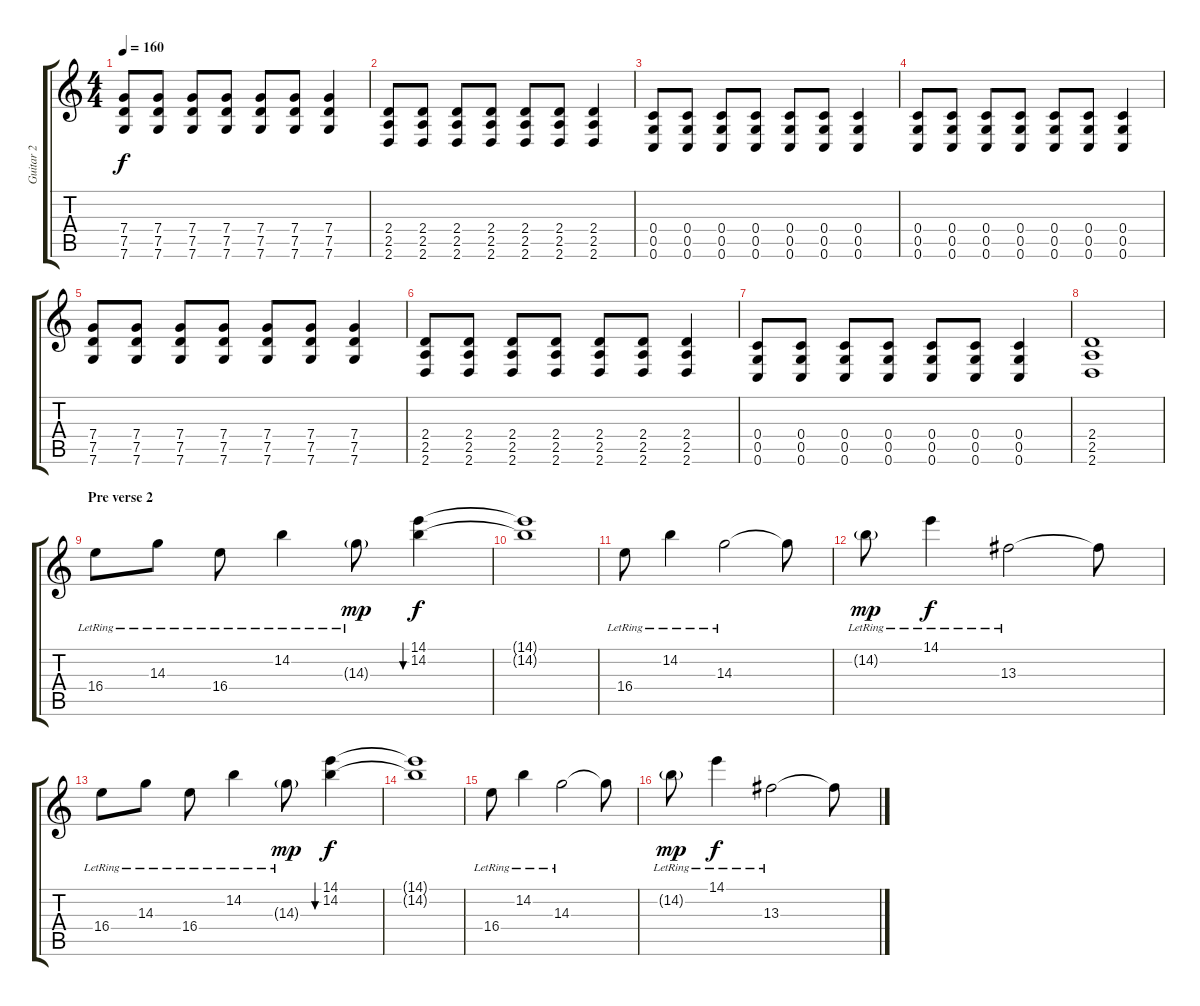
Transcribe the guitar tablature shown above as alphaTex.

\track ("Guitar 2" "Guitar 2") {instrument electricguitarclean}
\staff {score tabs}
\tuning (D4 A3 F3 C3 G2 C2) {hide}
\ts (4 4)
\tempo 160
\clef g2
\ks c
(7.4 7.5 7.6).8{dy f} (7.4 7.5 7.6).8 (7.4 7.5 7.6).8 (7.4 7.5 7.6).8 (7.4 7.5 7.6).8 (7.4 7.5 7.6).8 (7.4 7.5 7.6).4 |
(2.4 2.5 2.6).8 (2.4 2.5 2.6).8 (2.4 2.5 2.6).8 (2.4 2.5 2.6).8 (2.4 2.5 2.6).8 (2.4 2.5 2.6).8 (2.4 2.5 2.6).4 |
(0.4 0.5 0.6).8 (0.4 0.5 0.6).8 (0.4 0.5 0.6).8 (0.4 0.5 0.6).8 (0.4 0.5 0.6).8 (0.4 0.5 0.6).8 (0.4 0.5 0.6).4 |
(0.4 0.5 0.6).8 (0.4 0.5 0.6).8 (0.4 0.5 0.6).8 (0.4 0.5 0.6).8 (0.4 0.5 0.6).8 (0.4 0.5 0.6).8 (0.4 0.5 0.6).4 |
(7.4 7.5 7.6).8 (7.4 7.5 7.6).8 (7.4 7.5 7.6).8 (7.4 7.5 7.6).8 (7.4 7.5 7.6).8 (7.4 7.5 7.6).8 (7.4 7.5 7.6).4 |
(2.4 2.5 2.6).8 (2.4 2.5 2.6).8 (2.4 2.5 2.6).8 (2.4 2.5 2.6).8 (2.4 2.5 2.6).8 (2.4 2.5 2.6).8 (2.4 2.5 2.6).4 |
(0.4 0.5 0.6).8 (0.4 0.5 0.6).8 (0.4 0.5 0.6).8 (0.4 0.5 0.6).8 (0.4 0.5 0.6).8 (0.4 0.5 0.6).8 (0.4 0.5 0.6).4 |
(2.4 2.5 2.6).1 |
\section ("" "Pre verse 2")
16.4{lr}.8{volume 14 balance 3 instrument electricguitarclean} 14.3{lr}.8 16.4{lr}.8 14.2{lr}.4 14.3{g lr}.8{dy mp} (14.1 14.2).4{bu 480 dy f} |
(14.1{t} 14.2{t}).1 |
16.4{lr}.8 14.2{lr}.4 14.3{lr}.2 14.3{t}.8 |
14.2{g lr}.8{dy mp} 14.1{lr}.4{dy f} 13.3{lr}.2 13.3{t}.8 |
16.4{lr}.8{volume 14 instrument electricguitarclean} 14.3{lr}.8 16.4{lr}.8 14.2{lr}.4 14.3{g lr}.8{dy mp} (14.1 14.2).4{bu 480 dy f} |
(14.1{t} 14.2{t}).1 |
16.4{lr}.8 14.2{lr}.4 14.3{lr}.2 14.3{t}.8 |
14.2{g lr}.8{dy mp} 14.1{lr}.4{dy f} 13.3{lr}.2 13.3{t}.8
